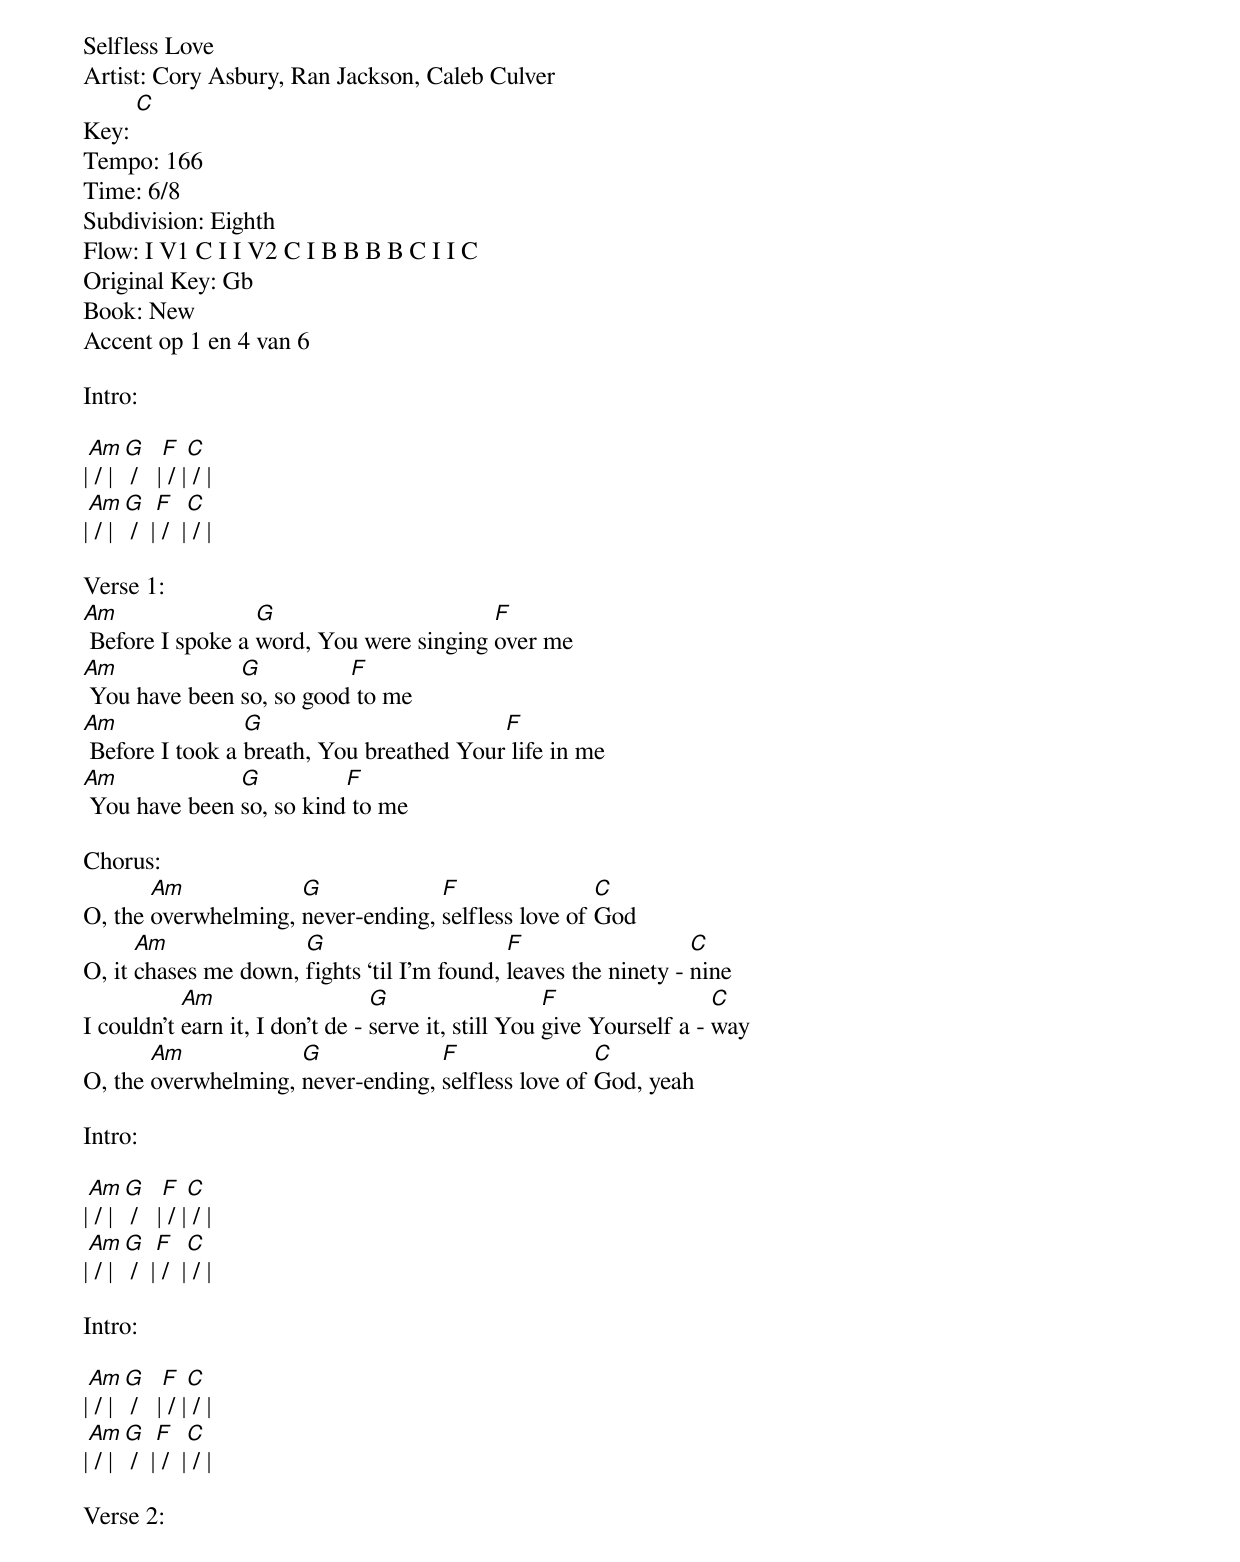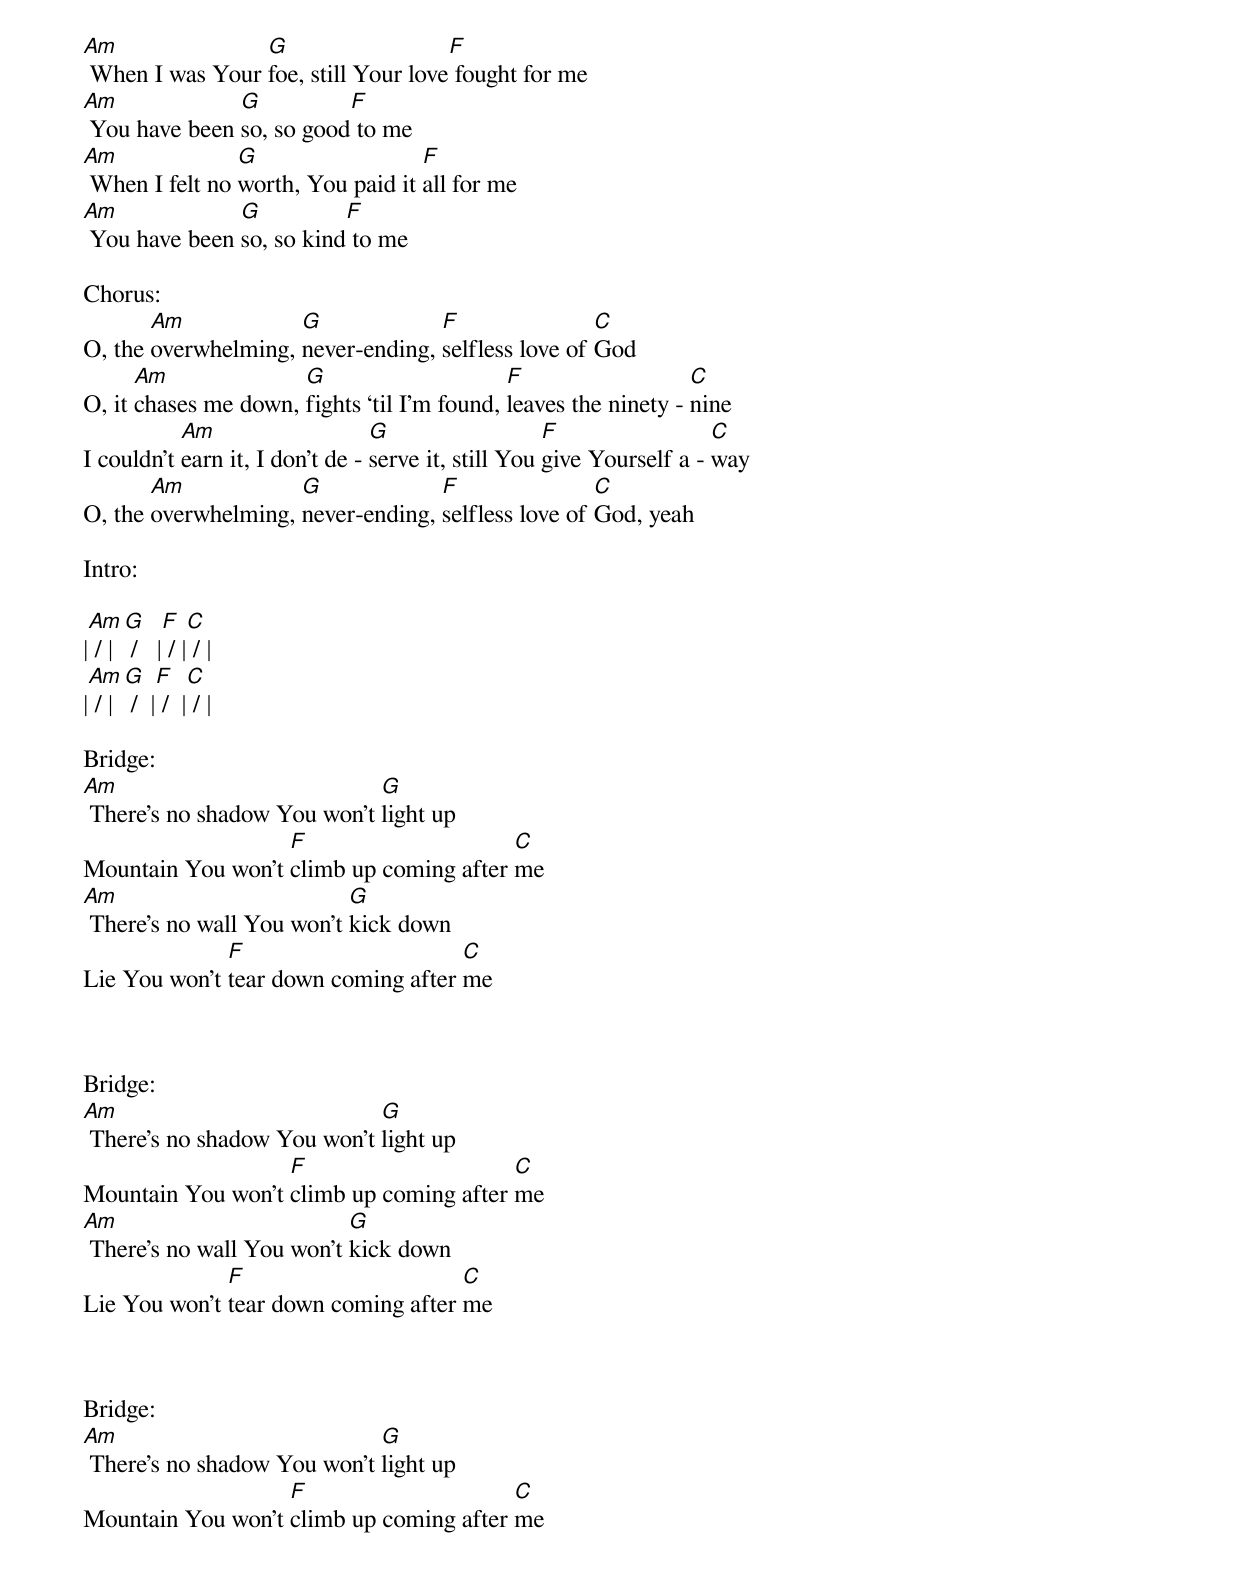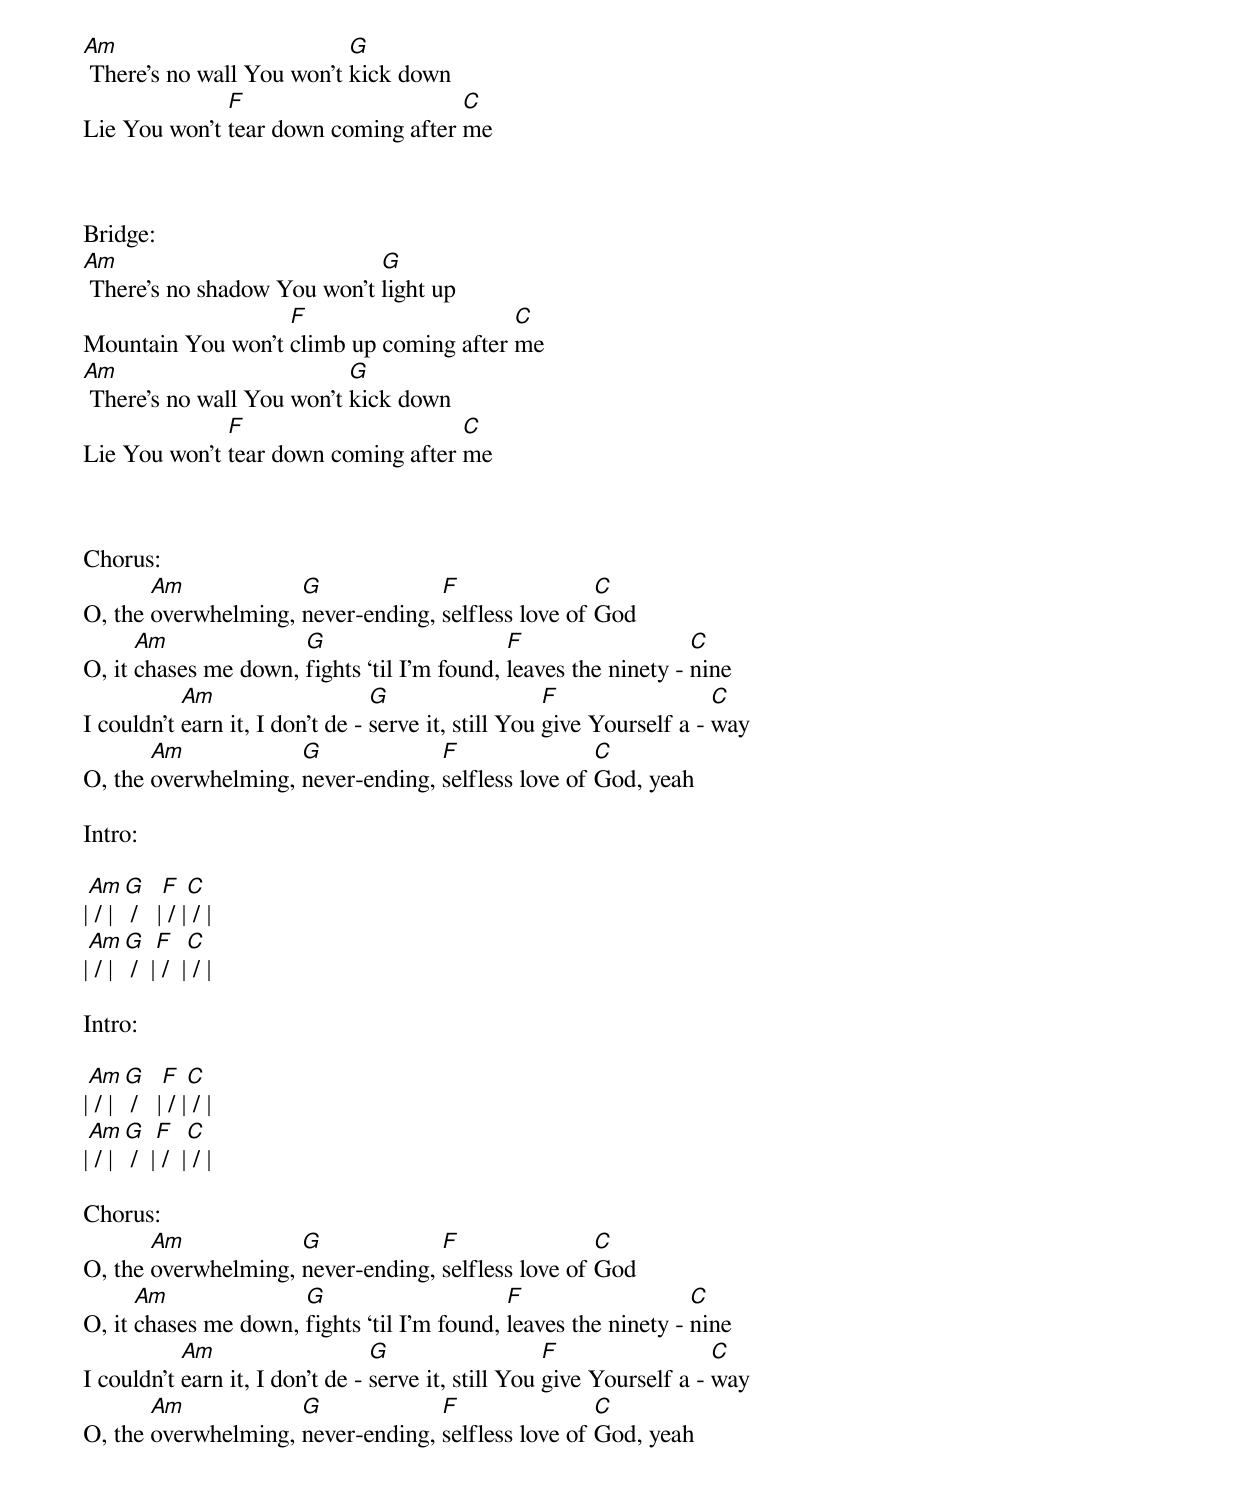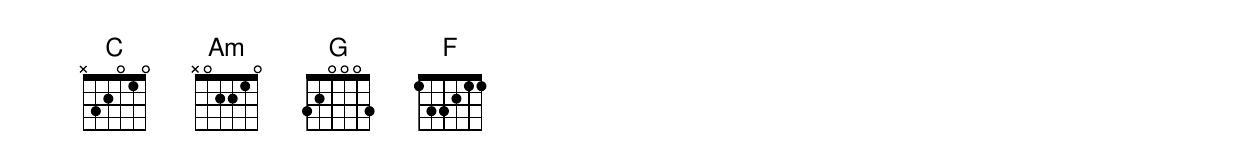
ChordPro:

Selfless Love
Artist: Cory Asbury, Ran Jackson, Caleb Culver
Key: [C]
Tempo: 166
Time: 6/8
Subdivision: Eighth
Flow: I V1 C I I V2 C I B B B B C I I C
Original Key: Gb
Book: New
Accent op 1 en 4 van 6

Intro:

|[Am] / |[G] /   |[F] / |[C] / |
|[Am] / |[G] /  |[F] /  |[C] / |

Verse 1:
[Am] Before I spoke a [G]word, You were singing [F]over me
[Am] You have been [G]so, so good[F] to me
[Am] Before I took a [G]breath, You breathed Your[F] life in me
[Am] You have been [G]so, so kind[F] to me

Chorus:
O, the [Am]overwhelming, [G]never-ending, [F]selfless love of [C]God
O, it [Am]chases me down, [G]fights ‘til I’m found, [F]leaves the ninety - [C]nine
I couldn’t [Am]earn it, I don’t de - [G]serve it, still You [F]give Yourself a - [C]way
O, the [Am]overwhelming, [G]never-ending, [F]selfless love of [C]God, yeah

Intro:

|[Am] / |[G] /   |[F] / |[C] / |
|[Am] / |[G] /  |[F] /  |[C] / |

Intro:

|[Am] / |[G] /   |[F] / |[C] / |
|[Am] / |[G] /  |[F] /  |[C] / |

Verse 2:
[Am] When I was Your [G]foe, still Your love[F] fought for me
[Am] You have been [G]so, so good[F] to me
[Am] When I felt no [G]worth, You paid it [F]all for me
[Am] You have been [G]so, so kind[F] to me

Chorus:
O, the [Am]overwhelming, [G]never-ending, [F]selfless love of [C]God
O, it [Am]chases me down, [G]fights ‘til I’m found, [F]leaves the ninety - [C]nine
I couldn’t [Am]earn it, I don’t de - [G]serve it, still You [F]give Yourself a - [C]way
O, the [Am]overwhelming, [G]never-ending, [F]selfless love of [C]God, yeah

Intro:

|[Am] / |[G] /   |[F] / |[C] / |
|[Am] / |[G] /  |[F] /  |[C] / |

Bridge:
[Am] There’s no shadow You won’t [G]light up
Mountain You won’t [F]climb up coming after [C]me
[Am] There’s no wall You won’t [G]kick down
Lie You won’t [F]tear down coming after [C]me



Bridge:
[Am] There’s no shadow You won’t [G]light up
Mountain You won’t [F]climb up coming after [C]me
[Am] There’s no wall You won’t [G]kick down
Lie You won’t [F]tear down coming after [C]me



Bridge:
[Am] There’s no shadow You won’t [G]light up
Mountain You won’t [F]climb up coming after [C]me
[Am] There’s no wall You won’t [G]kick down
Lie You won’t [F]tear down coming after [C]me



Bridge:
[Am] There’s no shadow You won’t [G]light up
Mountain You won’t [F]climb up coming after [C]me
[Am] There’s no wall You won’t [G]kick down
Lie You won’t [F]tear down coming after [C]me



Chorus:
O, the [Am]overwhelming, [G]never-ending, [F]selfless love of [C]God
O, it [Am]chases me down, [G]fights ‘til I’m found, [F]leaves the ninety - [C]nine
I couldn’t [Am]earn it, I don’t de - [G]serve it, still You [F]give Yourself a - [C]way
O, the [Am]overwhelming, [G]never-ending, [F]selfless love of [C]God, yeah

Intro:

|[Am] / |[G] /   |[F] / |[C] / |
|[Am] / |[G] /  |[F] /  |[C] / |

Intro:

|[Am] / |[G] /   |[F] / |[C] / |
|[Am] / |[G] /  |[F] /  |[C] / |

Chorus:
O, the [Am]overwhelming, [G]never-ending, [F]selfless love of [C]God
O, it [Am]chases me down, [G]fights ‘til I’m found, [F]leaves the ninety - [C]nine
I couldn’t [Am]earn it, I don’t de - [G]serve it, still You [F]give Yourself a - [C]way
O, the [Am]overwhelming, [G]never-ending, [F]selfless love of [C]God, yeah
